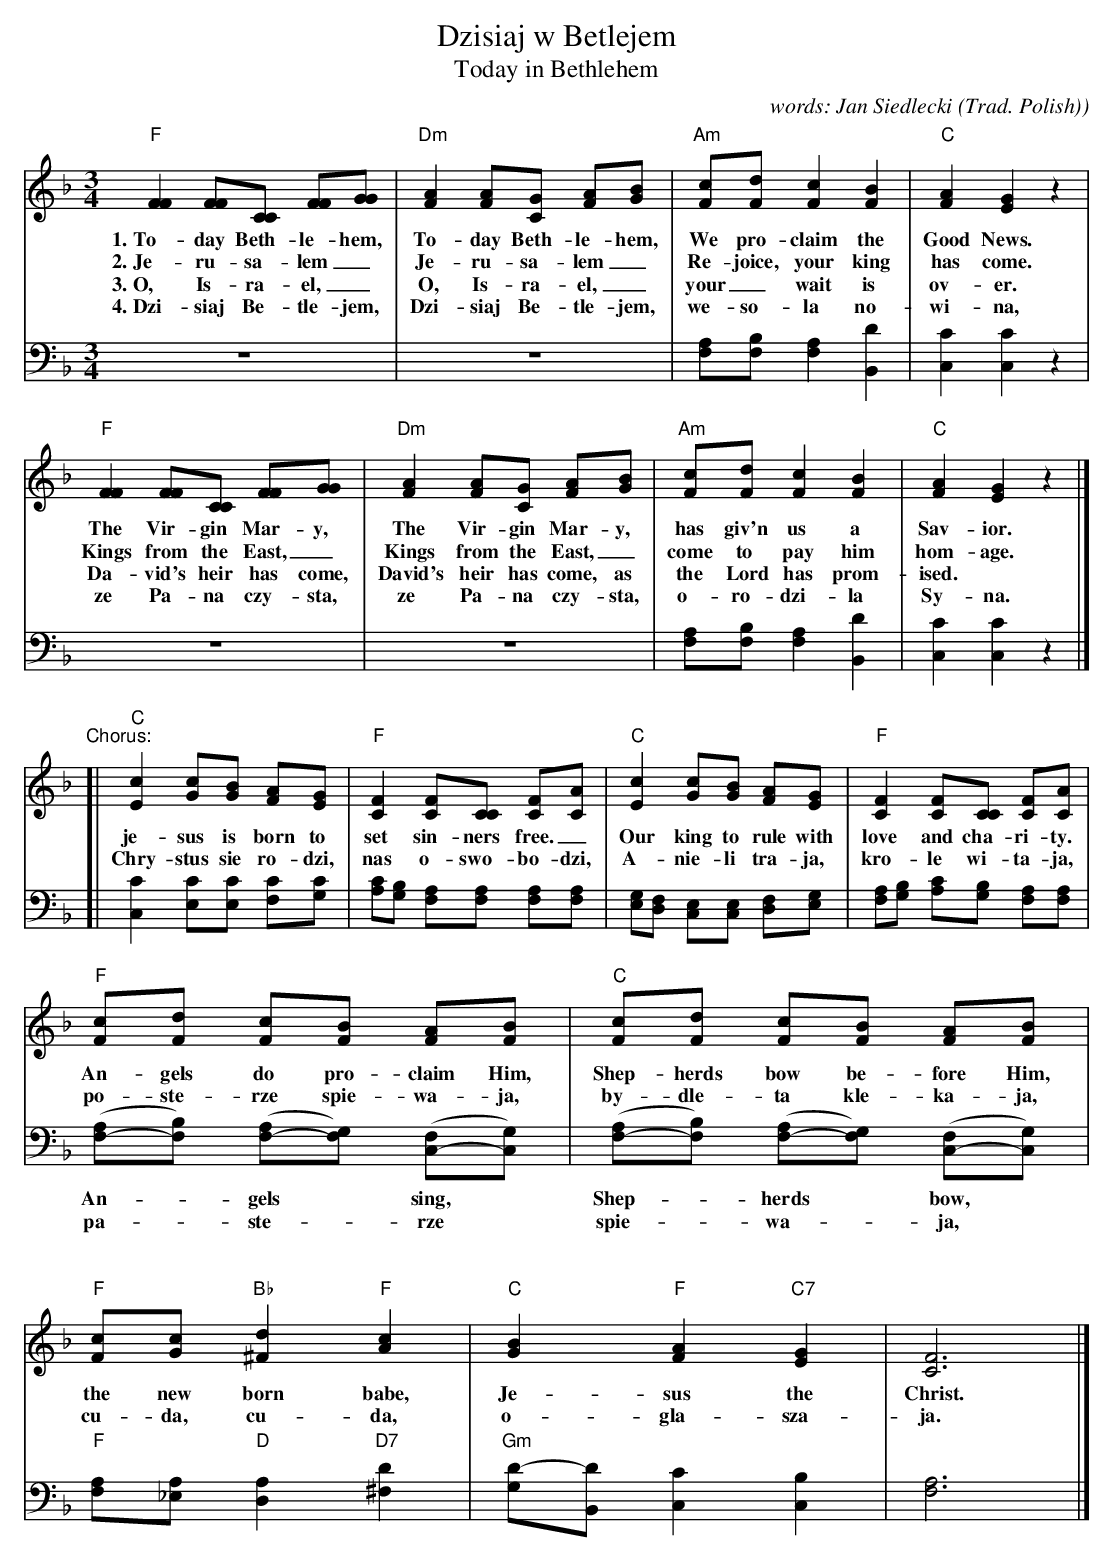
X:1
T: Dzisiaj w Betlejem
T: Today in Bethlehem
C: words: Jan Siedlecki
O: Trad. Polish)
M: 3/4
L: 1/8
K: F
V:1 clef=treble staves=2
V:2 clef=bass middle=D
[V:1] "F"[F2F2] [FF][CC] [FF][GG] | "Dm"[A2F2] [AF][GC] [AF][BG] | "Am"[cF][dF] [c2F2] [B2F2] | "C"[A2F2] [G2E2] z2 |
w: 1.~To-day Beth-le-hem, To-day Beth-le-hem, We pro-claim the Good News.
w: 2.~Je-ru-sa-lem_ Je-ru-sa-lem_ Re-joice, your king has come.
w: 3.~O, Is-ra-el,_ O, Is-ra-el,_ your_ wait is ov-er.
w: 4.~Dzi-siaj Be-tle-jem, Dzi-siaj Be-tle-jem, we-so-la no-wi-na,
[V:2] z6 | z6 | [AF][BF] [A2F2] [d2B,2] | [c2C2] [c2C2] z2 |
[V:1] "F"[F2F2] [FF][CC] [FF][GG] | "Dm"[A2F2] [AF][GC] [AF][BG] | "Am"[cF][dF] [c2F2] [B2F2] | "C"[A2F2] [G2E2] z2 |]
w: The Vir-gin Mar-y, The Vir-gin Mar-y, has giv'n us a Sav-ior.
w: Kings from the East,_ Kings from the East,_ come to pay him hom-age.
w: Da-vid's heir has come, David's heir has come, as the Lord has prom-ised.
w: ze Pa-na czy-sta, ze Pa-na czy-sta, o-ro-dzi-\la Sy-na.
[V:2] z6 | z6 | [AF][BF] [A2F2] [d2B,2] | [c2C2] [c2C2] z2 |]
[V:1]"^Chorus:"[| "C"[c2E2] [cG][BG] [AF][GE] | "F"[F2C2] [FC][CC] [FC][AC] | "C"[c2E2] [cG][BG] [AF][GE] | "F"[F2C2] [FC][CC] [FC][AC] |
w: je-sus is born to set sin-ners free._ Our king to rule with love and cha-ri-ty.
w: Chry-stus sie ro-dzi, nas o-swo-bo-dzi, A-nie-li tra-ja, kro-le wi-ta-ja,
[V:2] [| [c2C2] [cE][cE] [cF][cG] | [cA][BG] [AF][AF] [AF][AF] | [GE][FD] [EC][EC] [FD][GE] | [AF][BG] [cA][BG] [AF][AF] |
[V:1] "F"[cF][dF] [cF][BF] [AF][BF] | "C"[cF][dF] [cF][BF] [AF][BF] | "F"[cF][cG]"Bb"[d2^F2]"F"[c2A2] | "C"[B2G2]"F"[A2F2]"C7"[G2E2] | [F6C6] |]
w: An-gels do pro-claim Him, Shep-herds bow be-fore Him, the new born babe, Je-sus the Christ.
w:  po-ste-rze spie-wa-ja, by-dle-ta kle-ka-ja, cu-da, cu-da, o-gla-sza-ja.
[V:2] ([AF-][BF]) ([AF-][GF]) ([FC-][GC]) | ([AF-][BF]) ([AF-][GF]) ([FC-][GC]) | "F"[AF][A_E]"D"[A2D2]"D7"[d2^F2] | "Gm"[d-G][dB,][c2C2][B2C2] | [A6F6] |]
w: An-*gels* sing,* Shep-*herds* bow,*
w: pa-*ste-*rze* spie-*wa-*ja,*
